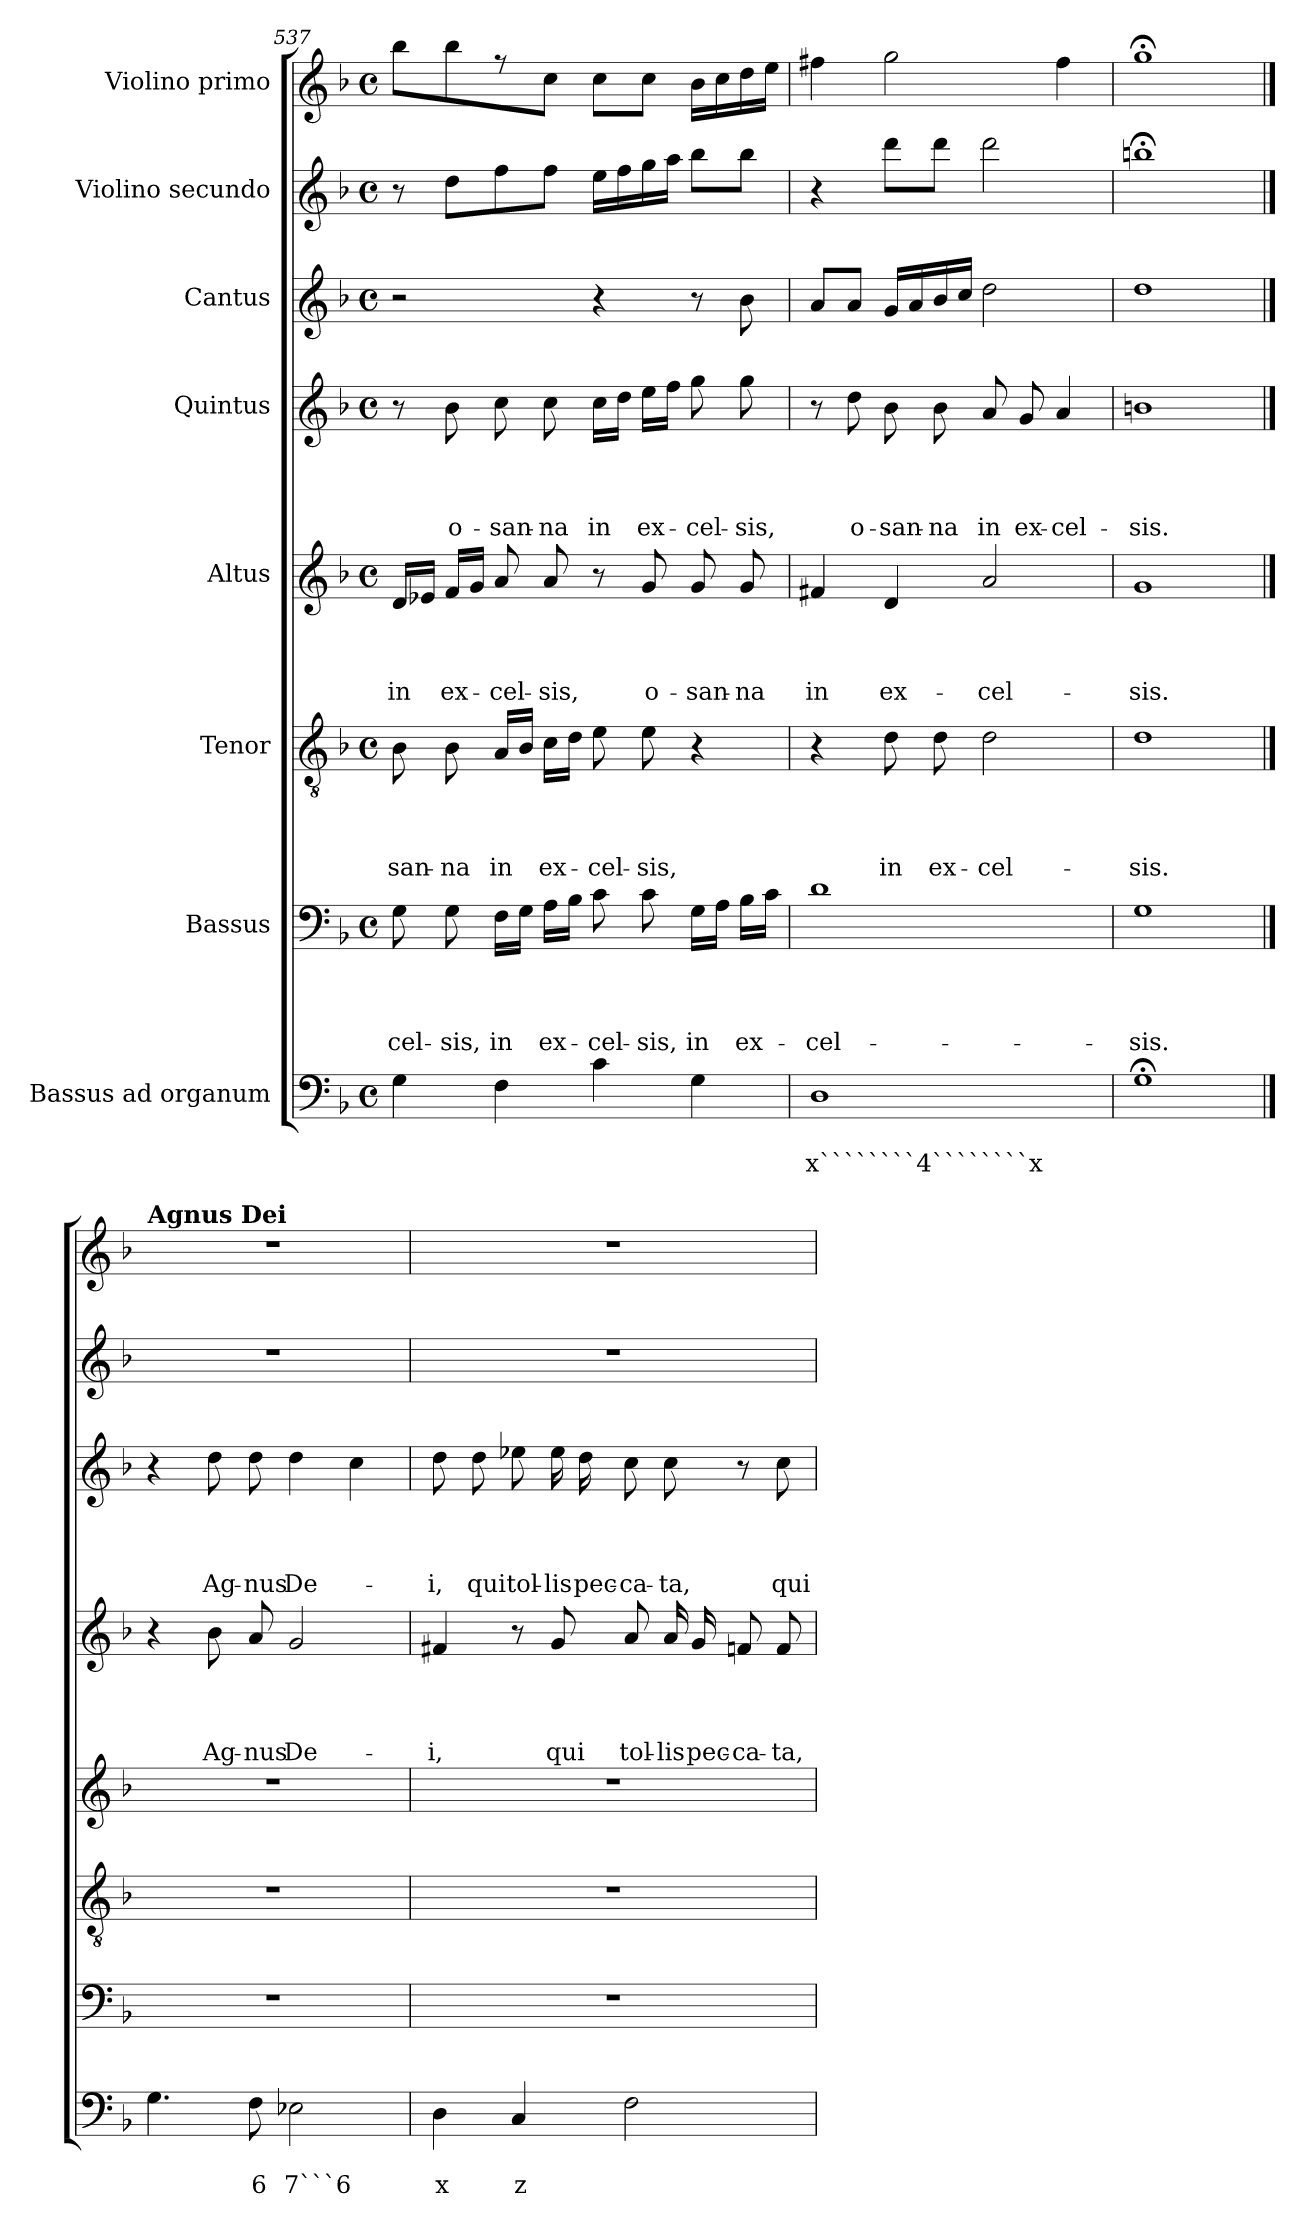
**kern	**text	**text	**kern	**text	**text	**text	**text	**kern	**text	**text	**text	**text	**kern	**text	**text	**text	**text	**kern	**text	**text	**text	**text	**kern	**text	**text	**text	**text	**kern	**kern
*part8	*part8	*part8	*part7	*part7	*part7	*part7	*part7	*part6	*part6	*part6	*part6	*part6	*part5	*part5	*part5	*part5	*part5	*part4	*part4	*part4	*part4	*part4	*part3	*part3	*part3	*part3	*part3	*part2	*part1
*staff8	*staff8	*staff8	*staff7	*staff7	*staff7	*staff7	*staff7	*staff6	*staff6	*staff6	*staff6	*staff6	*staff5	*staff5	*staff5	*staff5	*staff5	*staff4	*staff4	*staff4	*staff4	*staff4	*staff3	*staff3	*staff3	*staff3	*staff3	*staff2	*staff1
*I"Bassus ad  organum	*	*	*I"Bassus	*	*	*	*	*I"Tenor	*	*	*	*	*I"Altus	*	*	*	*	*I"Quintus	*	*	*	*	*I"Cantus	*	*	*	*	*I"Violino secundo	*I"Violino primo
!!LO:LB:g=z
*clefF4	*	*	*clefF4	*	*	*	*	*clefGv2	*	*	*	*	*clefG2	*	*	*	*	*clefG2	*	*	*	*	*clefG2	*	*	*	*	*clefG2	*clefG2
*k[b-]	*	*	*k[b-]	*	*	*	*	*k[b-]	*	*	*	*	*k[b-]	*	*	*	*	*k[b-]	*	*	*	*	*k[b-]	*	*	*	*	*k[b-]	*k[b-]
*F:	*	*	*F:	*	*	*	*	*F:	*	*	*	*	*F:	*	*	*	*	*F:	*	*	*	*	*F:	*	*	*	*	*F:	*F:
*M4/4	*	*	*M4/4	*	*	*	*	*M4/4	*	*	*	*	*M4/4	*	*	*	*	*M4/4	*	*	*	*	*M4/4	*	*	*	*	*M4/4	*M4/4
*met(c)	*	*	*met(c)	*	*	*	*	*met(c)	*	*	*	*	*met(c)	*	*	*	*	*met(c)	*	*	*	*	*met(c)	*	*	*	*	*met(c)	*met(c)
=537	=537	=537	=537	=537	=537	=537	=537	=537	=537	=537	=537	=537	=537	=537	=537	=537	=537	=537	=537	=537	=537	=537	=537	=537	=537	=537	=537	=537	=537
!	!	!	!	!	!	!	!LO:LY:b	!	!	!	!	!LO:LY:b	!	!	!	!	!LO:LY:b	!	!	!	!	!	!	!	!	!	!	!	!
4G\	.	.	8G\	.	.	.	-cel-	8B-\	.	.	.	-san-	16d/LL	.	.	.	in	8r	.	.	.	.	2r	.	.	.	.	8r	8bb-\L
.	.	.	.	.	.	.	.	.	.	.	.	.	16e-X/JJ	.	.	.	.	.	.	.	.	.	.	.	.	.	.	.	.
!	!	!	!	!	!	!	!LO:LY:b	!	!	!	!	!LO:LY:b	!	!	!	!	!LO:LY:b	!	!	!	!	!LO:LY:b	!	!	!	!	!	!	!
.	.	.	8G\	.	.	.	-sis,	8B-\	.	.	.	-na	16f/LL	.	.	.	ex-	8b-\	.	.	.	o-	.	.	.	.	.	8dd\L	8bb-\
.	.	.	.	.	.	.	.	.	.	.	.	.	16g/JJ	.	.	.	.	.	.	.	.	.	.	.	.	.	.	.	.
!	!	!	!	!	!	!	!LO:LY:b	!	!	!	!	!LO:LY:b	!	!	!	!	!LO:LY:b	!	!	!	!	!LO:LY:b	!	!	!	!	!	!	!
4F\	.	.	16F\LL	.	.	.	in	16A/LL	.	.	.	in	8a/	.	.	.	-cel-	8cc\	.	.	.	-san-	.	.	.	.	.	8ff\	8r
.	.	.	16G\JJ	.	.	.	.	16B-/JJ	.	.	.	.	.	.	.	.	.	.	.	.	.	.	.	.	.	.	.	.	.
!	!	!	!	!	!	!	!LO:LY:b	!	!	!	!	!LO:LY:b	!	!	!	!	!LO:LY:b	!	!	!	!	!LO:LY:b	!	!	!	!	!	!	!
.	.	.	16A\LL	.	.	.	ex-	16c\LL	.	.	.	ex-	8a/	.	.	.	-sis,	8cc\	.	.	.	-na	.	.	.	.	.	8ff\J	8cc\J
.	.	.	16B-\JJ	.	.	.	.	16d\JJ	.	.	.	.	.	.	.	.	.	.	.	.	.	.	.	.	.	.	.	.	.
!	!	!	!	!	!	!	!LO:LY:b	!	!	!	!	!LO:LY:b	!	!	!	!	!	!	!	!	!	!LO:LY:b	!	!	!	!	!	!	!
4c\	.	.	8c\	.	.	.	-cel-	8e\	.	.	.	-cel-	8r	.	.	.	.	16cc\LL	.	.	.	in	4r	.	.	.	.	16ee\LL	8cc\L
.	.	.	.	.	.	.	.	.	.	.	.	.	.	.	.	.	.	16dd\JJ	.	.	.	.	.	.	.	.	.	16ff\	.
!	!	!	!	!	!	!	!LO:LY:b	!	!	!	!	!LO:LY:b	!	!	!	!	!LO:LY:b	!	!	!	!	!LO:LY:b	!	!	!	!	!	!	!
.	.	.	8c\	.	.	.	-sis,	8e\	.	.	.	-sis,	8g/	.	.	.	o-	16ee\LL	.	.	.	ex-	.	.	.	.	.	16gg\	8cc\J
.	.	.	.	.	.	.	.	.	.	.	.	.	.	.	.	.	.	16ff\JJ	.	.	.	.	.	.	.	.	.	16aa\JJ	.
!	!	!	!	!	!	!	!LO:LY:b	!	!	!	!	!	!	!	!	!	!LO:LY:b	!	!	!	!	!LO:LY:b	!	!	!	!	!	!	!
4G\	.	.	16G\LL	.	.	.	in	4r	.	.	.	.	8g/	.	.	.	-san-	8gg\	.	.	.	-cel-	8r	.	.	.	.	8bb-\L	16b-\LL
.	.	.	16A\JJ	.	.	.	.	.	.	.	.	.	.	.	.	.	.	.	.	.	.	.	.	.	.	.	.	.	16cc\
!	!	!	!	!	!	!	!LO:LY:b	!	!	!	!	!	!	!	!	!	!LO:LY:b	!	!	!	!	!LO:LY:b	!	!	!	!	!	!	!
.	.	.	16B-\LL	.	.	.	ex-	.	.	.	.	.	8g/	.	.	.	-na	8gg\	.	.	.	-sis,	8b-\	.	.	.	.	8bb-\J	16dd\
.	.	.	16c\JJ	.	.	.	.	.	.	.	.	.	.	.	.	.	.	.	.	.	.	.	.	.	.	.	.	.	16ee\JJ
=538	=538	=538	=538	=538	=538	=538	=538	=538	=538	=538	=538	=538	=538	=538	=538	=538	=538	=538	=538	=538	=538	=538	=538	=538	=538	=538	=538	=538	=538
!	!	!LO:LY:b	!	!	!	!	!LO:LY:b	!	!	!	!	!	!	!	!	!	!LO:LY:b	!	!	!	!	!	!	!	!	!	!	!	!
1D	.	x````````4````````x	1d	.	.	.	-cel-	4r	.	.	.	.	4f#X/	.	.	.	in	8r	.	.	.	.	8a/L	.	.	.	.	4r	4ff#X\
!	!	!	!	!	!	!	!	!	!	!	!	!	!	!	!	!	!	!	!	!	!	!LO:LY:b	!	!	!	!	!	!	!
.	.	.	.	.	.	.	.	.	.	.	.	.	.	.	.	.	.	8dd\	.	.	.	o-	8a/J	.	.	.	.	.	.
!	!	!	!	!	!	!	!	!	!	!	!	!LO:LY:b	!	!	!	!	!LO:LY:b	!	!	!	!	!LO:LY:b	!	!	!	!	!	!	!
.	.	.	.	.	.	.	.	8d\	.	.	.	in	4d/	.	.	.	ex-	8b-\	.	.	.	-san-	16g/LL	.	.	.	.	8ddd\L	2gg\
.	.	.	.	.	.	.	.	.	.	.	.	.	.	.	.	.	.	.	.	.	.	.	16a/	.	.	.	.	.	.
!	!	!	!	!	!	!	!	!	!	!	!	!LO:LY:b	!	!	!	!	!	!	!	!	!	!LO:LY:b	!	!	!	!	!	!	!
.	.	.	.	.	.	.	.	8d\	.	.	.	ex-	.	.	.	.	.	8b-\	.	.	.	-na	16b-/	.	.	.	.	8ddd\J	.
.	.	.	.	.	.	.	.	.	.	.	.	.	.	.	.	.	.	.	.	.	.	.	16cc/JJ	.	.	.	.	.	.
!	!	!	!	!	!	!	!	!	!	!	!	!LO:LY:b	!	!	!	!	!LO:LY:b	!	!	!	!	!LO:LY:b	!	!	!	!	!	!	!
.	.	.	.	.	.	.	.	2d\	.	.	.	-cel-	2a/	.	.	.	-cel-	8a/	.	.	.	in	2dd\	.	.	.	.	2ddd\	.
!	!	!	!	!	!	!	!	!	!	!	!	!	!	!	!	!	!	!	!	!	!	!LO:LY:b	!	!	!	!	!	!	!
.	.	.	.	.	.	.	.	.	.	.	.	.	.	.	.	.	.	8g/	.	.	.	ex-	.	.	.	.	.	.	.
!	!	!	!	!	!	!	!	!	!	!	!	!	!	!	!	!	!	!	!	!	!	!LO:LY:b	!	!	!	!	!	!	!
.	.	.	.	.	.	.	.	.	.	.	.	.	.	.	.	.	.	4a/	.	.	.	-cel-	.	.	.	.	.	.	4ff#\
=539	=539	=539	=539	=539	=539	=539	=539	=539	=539	=539	=539	=539	=539	=539	=539	=539	=539	=539	=539	=539	=539	=539	=539	=539	=539	=539	=539	=539	=539
!	!	!	!	!	!	!	!LO:LY:b	!	!	!	!	!LO:LY:b	!	!	!	!	!LO:LY:b	!	!	!	!	!LO:LY:b	!	!	!	!	!	!	!
1G;<	.	.	1G	.	.	.	-sis.	1d	.	.	.	-sis.	1g	.	.	.	-sis.	1bn	.	.	.	-sis.	1dd	.	.	.	.	1bbn;<	1gg;<;<;<
!!LO:PB:g=z
==539X5	==539X5	==539X5	==539X5	==539X5	==539X5	==539X5	==539X5	==539X5	==539X5	==539X5	==539X5	==539X5	==539X5	==539X5	==539X5	==539X5	==539X5	==539X5	==539X5	==539X5	==539X5	==539X5	==539X5	==539X5	==539X5	==539X5	==539X5	==539X5	==539X5
!	!	!	!	!	!	!	!	!	!	!	!	!	!	!	!	!	!	!	!	!	!	!	!	!	!	!	!	!	!LO:TX:a:B:t=Agnus Dei
4.G\	.	.	1r	.	.	.	.	1r	.	.	.	.	1r	.	.	.	.	4r	.	.	.	.	4r	.	.	.	.	1r	1r
!	!	!	!	!	!	!	!	!	!	!	!	!	!	!	!	!	!	!	!	!	!	!LO:LY:b	!	!	!	!	!LO:LY:b	!	!
.	.	.	.	.	.	.	.	.	.	.	.	.	.	.	.	.	.	8b-\	.	.	.	Ag-	8dd\	.	.	.	Ag-	.	.
!	!	!LO:LY:b	!	!	!	!	!	!	!	!	!	!	!	!	!	!	!	!	!	!	!	!LO:LY:b	!	!	!	!	!LO:LY:b	!	!
8F\	.	6	.	.	.	.	.	.	.	.	.	.	.	.	.	.	.	8a/	.	.	.	-nus	8dd\	.	.	.	-nus	.	.
!	!	!LO:LY:b	!	!	!	!	!	!	!	!	!	!	!	!	!	!	!	!	!	!	!	!LO:LY:b	!	!	!	!	!LO:LY:b	!	!
2E-X\	.	7```6	.	.	.	.	.	.	.	.	.	.	.	.	.	.	.	2g/	.	.	.	De-	4dd\	.	.	.	De-	.	.
.	.	.	.	.	.	.	.	.	.	.	.	.	.	.	.	.	.	.	.	.	.	.	4cc\	.	.	.	.	.	.
=540	=540	=540	=540	=540	=540	=540	=540	=540	=540	=540	=540	=540	=540	=540	=540	=540	=540	=540	=540	=540	=540	=540	=540	=540	=540	=540	=540	=540	=540
!	!	!LO:LY:b	!	!	!	!	!	!	!	!	!	!	!	!	!	!	!	!	!	!	!	!LO:LY:b	!	!	!	!	!LO:LY:b	!	!
4D\	.	x	1r	.	.	.	.	1r	.	.	.	.	1r	.	.	.	.	4f#X/	.	.	.	-i,	8dd\	.	.	.	-i,	1r	1r
!	!	!	!	!	!	!	!	!	!	!	!	!	!	!	!	!	!	!	!	!	!	!	!	!	!	!	!LO:LY:b	!	!
.	.	.	.	.	.	.	.	.	.	.	.	.	.	.	.	.	.	.	.	.	.	.	8dd\	.	.	.	qui	.	.
!	!	!LO:LY:b	!	!	!	!	!	!	!	!	!	!	!	!	!	!	!	!	!	!	!	!	!	!	!	!	!LO:LY:b	!	!
4C/	.	z	.	.	.	.	.	.	.	.	.	.	.	.	.	.	.	8r	.	.	.	.	8ee-X\	.	.	.	tol-	.	.
!	!	!	!	!	!	!	!	!	!	!	!	!	!	!	!	!	!	!	!	!	!	!LO:LY:b	!	!	!	!	!LO:LY:b	!	!
.	.	.	.	.	.	.	.	.	.	.	.	.	.	.	.	.	.	8g/	.	.	.	qui	16ee-\	.	.	.	-lis	.	.
!	!	!	!	!	!	!	!	!	!	!	!	!	!	!	!	!	!	!	!	!	!	!	!	!	!	!	!LO:LY:b	!	!
.	.	.	.	.	.	.	.	.	.	.	.	.	.	.	.	.	.	.	.	.	.	.	16dd\	.	.	.	pec-	.	.
!	!	!	!	!	!	!	!	!	!	!	!	!	!	!	!	!	!	!	!	!	!	!LO:LY:b	!	!	!	!	!LO:LY:b	!	!
2F\	.	.	.	.	.	.	.	.	.	.	.	.	.	.	.	.	.	8a/	.	.	.	tol-	8cc\	.	.	.	-ca-	.	.
!	!	!	!	!	!	!	!	!	!	!	!	!	!	!	!	!	!	!	!	!	!	!LO:LY:b	!	!	!	!	!LO:LY:b	!	!
.	.	.	.	.	.	.	.	.	.	.	.	.	.	.	.	.	.	16a/	.	.	.	-lis	8cc\	.	.	.	-ta,	.	.
!	!	!	!	!	!	!	!	!	!	!	!	!	!	!	!	!	!	!	!	!	!	!LO:LY:b	!	!	!	!	!	!	!
.	.	.	.	.	.	.	.	.	.	.	.	.	.	.	.	.	.	16g/	.	.	.	pec-	.	.	.	.	.	.	.
!	!	!	!	!	!	!	!	!	!	!	!	!	!	!	!	!	!	!	!	!	!	!LO:LY:b	!	!	!	!	!	!	!
.	.	.	.	.	.	.	.	.	.	.	.	.	.	.	.	.	.	8fn/	.	.	.	-ca-	8r	.	.	.	.	.	.
!	!	!	!	!	!	!	!	!	!	!	!	!	!	!	!	!	!	!	!	!	!	!LO:LY:b	!	!	!	!	!LO:LY:b	!	!
.	.	.	.	.	.	.	.	.	.	.	.	.	.	.	.	.	.	8f/	.	.	.	-ta,	8cc\	.	.	.	qui	.	.
=	=	=	=	=	=	=	=	=	=	=	=	=	=	=	=	=	=	=	=	=	=	=	=	=	=	=	=	=	=
*-	*-	*-	*-	*-	*-	*-	*-	*-	*-	*-	*-	*-	*-	*-	*-	*-	*-	*-	*-	*-	*-	*-	*-	*-	*-	*-	*-	*-	*-
